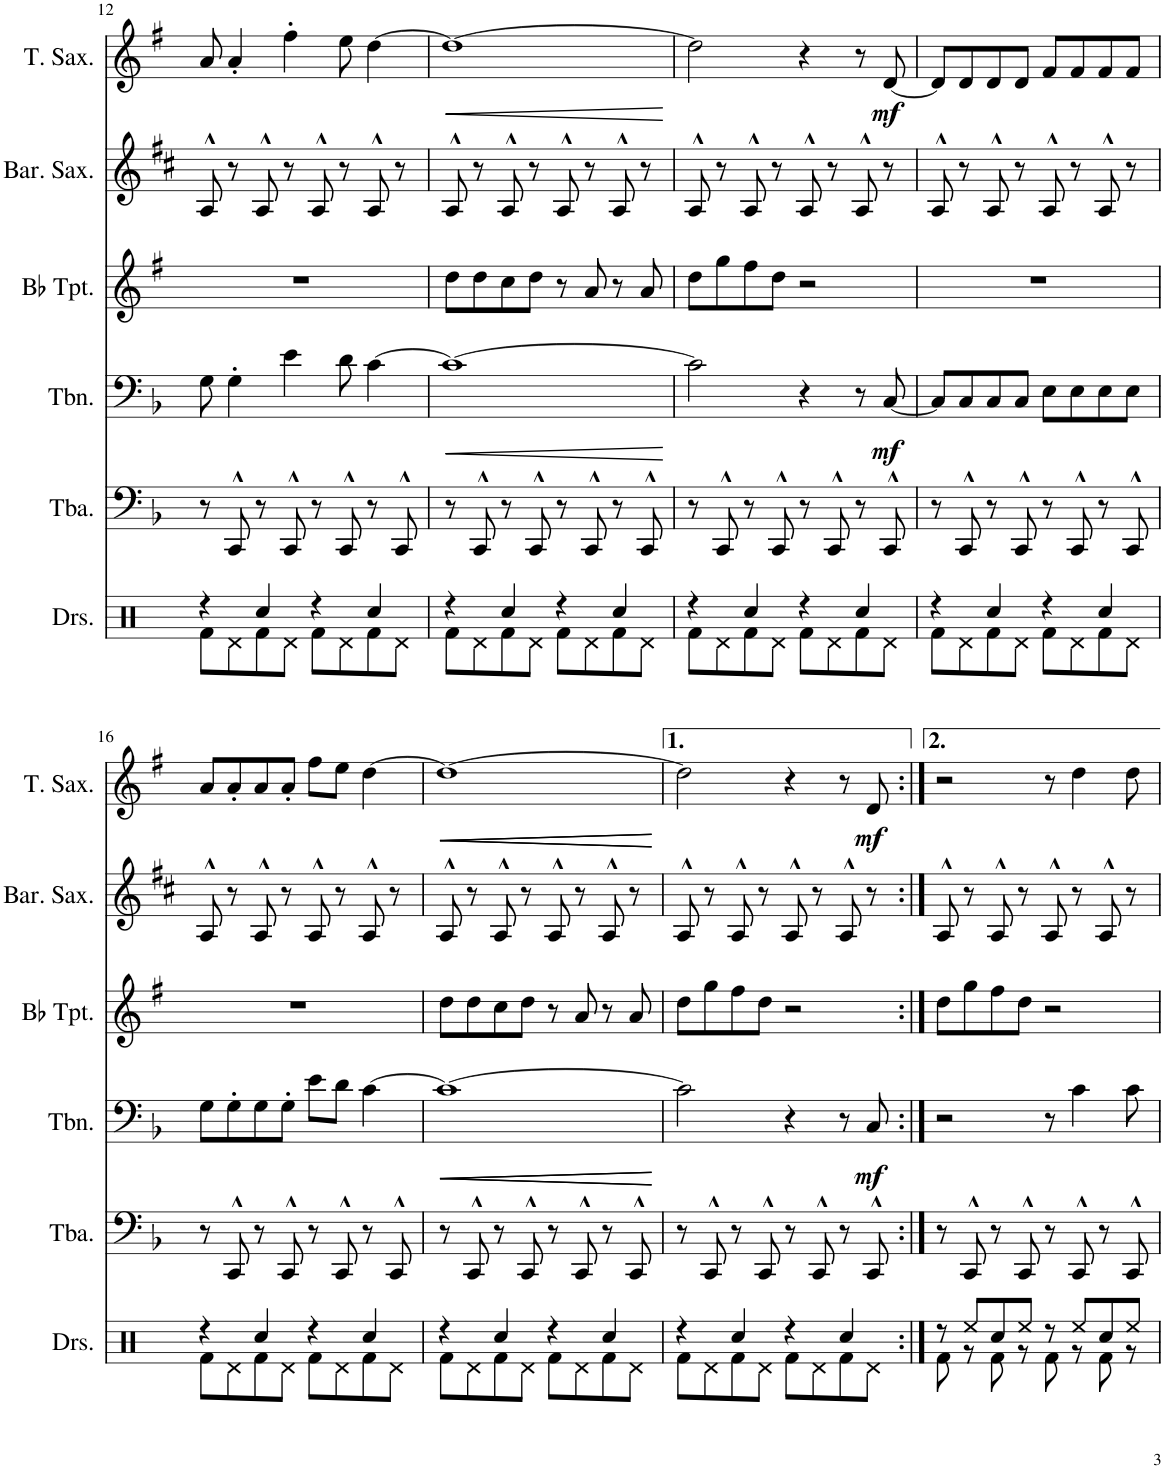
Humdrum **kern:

**kern	**kern	**kern	**dynam	**kern	**kern	**kern	**dynam
*part6	*part5	*part4	*part4	*part3	*part2	*part1	*part1
*staff6	*staff5	*staff4	*staff4	*staff3	*staff2	*staff1	*staff1
*I"Drumset	*I"Tuba	*I"Trombone	*	*I"Bb Trumpet	*I"Baritone Saxophone	*I"Tenor Saxophone	*
*I'Drs.	*I'Tba.	*I'Tbn.	*	*I'Bb Tpt.	*I'Bar. Sax.	*I'T. Sax.	*
!!LO:PB:g=z
*clefX	*clefF4	*clefF4	*	*clefG2	*clefG2	*clefG2	*
*	*	*	*	*Trd1c2	*Trd12c21	*Trd8c14	*
*k[]	*k[b-]	*k[b-]	*	*k[f#]	*k[f#c#]	*k[f#]	*
*M4/4	*M4/4	*M4/4	*	*M4/4	*M4/4	*M4/4	*
=12	=12	=12	=12	=12	=12	=12	=12
*^	*	*	*	*	*	*	*
4r	8Rf\L	8r	8G\	.	1r	8A^^/	8a/	.
.	8Rd\	8CC^^/	4G'\	.	.	8r	4a'/	.
4Rcc/	8Rf\	8r	.	.	.	8A^^/	.	.
.	8Rd\J	8CC^^/	4e\	.	.	8r	4ff#'\	.
4r	8Rf\L	8r	.	.	.	8A^^/	.	.
.	8Rd\	8CC^^/	8d\	.	.	8r	8ee\	.
4Rcc/	8Rf\	8r	[4c\	.	.	8A^^/	[4dd\	.
.	8Rd\J	8CC^^/	.	.	.	8r	.	.
=13	=13	=13	=13	=13	=13	=13	=13	=13
!	!	!	!	!LO:HP:b	!	!	!	!LO:HP:b
4r	8Rf\L	8r	1c_	<	8dd\L	8A^^/	1dd_	<
.	8Rd\	8CC^^/	.	.	8dd\	8r	.	.
4Rcc/	8Rf\	8r	.	.	8cc\	8A^^/	.	.
.	8Rd\J	8CC^^/	.	.	8dd\J	8r	.	.
4r	8Rf\L	8r	.	.	8r	8A^^/	.	.
.	8Rd\	8CC^^/	.	.	8a/	8r	.	.
4Rcc/	8Rf\	8r	.	.	8r	8A^^/	.	.
.	8Rd\J	8CC^^/	.	.	8a/	8r	.	.
*v	*v	*	*	*	*	*	*	*
.	.	.	[	.	.	.	[
=14	=14	=14	=14	=14	=14	=14	=14
*^	*	*	*	*	*	*	*
4r	8Rf\L	8r	2c\]	.	8dd\L	8A^^/	2dd\]	.
.	8Rd\	8CC^^/	.	.	8gg\	8r	.	.
4Rcc/	8Rf\	8r	.	.	8ff#\	8A^^/	.	.
.	8Rd\J	8CC^^/	.	.	8dd\J	8r	.	.
4r	8Rf\L	8r	4r	.	2r	8A^^/	4r	.
.	8Rd\	8CC^^/	.	.	.	8r	.	.
4Rcc/	8Rf\	8r	8r	.	.	8A^^/	8r	.
!	!	!	!	!LO:DY:b	!	!	!	!LO:DY:b
.	8Rd\J	8CC^^/	[8C/	mf	.	8r	[8d/	mf
=15	=15	=15	=15	=15	=15	=15	=15	=15
4r	8Rf\L	8r	8C/L]	.	1r	8A^^/	8d/L]	.
.	8Rd\	8CC^^/	8C/	.	.	8r	8d/	.
4Rcc/	8Rf\	8r	8C/	.	.	8A^^/	8d/	.
.	8Rd\J	8CC^^/	8C/J	.	.	8r	8d/J	.
4r	8Rf\L	8r	8E\L	.	.	8A^^/	8f#/L	.
.	8Rd\	8CC^^/	8E\	.	.	8r	8f#/	.
4Rcc/	8Rf\	8r	8E\	.	.	8A^^/	8f#/	.
.	8Rd\J	8CC^^/	8E\J	.	.	8r	8f#/J	.
!!LO:LB:g=z
=16	=16	=16	=16	=16	=16	=16	=16	=16
4r	8Rf\L	8r	8G\L	.	1r	8A^^/	8a/L	.
.	8Rd\	8CC^^/	8G'\	.	.	8r	8a'/	.
4Rcc/	8Rf\	8r	8G\	.	.	8A^^/	8a/	.
.	8Rd\J	8CC^^/	8G'\J	.	.	8r	8a'/J	.
4r	8Rf\L	8r	8e\L	.	.	8A^^/	8ff#\L	.
.	8Rd\	8CC^^/	8d\J	.	.	8r	8ee\J	.
4Rcc/	8Rf\	8r	[4c\	.	.	8A^^/	[4dd\	.
.	8Rd\J	8CC^^/	.	.	.	8r	.	.
=17	=17	=17	=17	=17	=17	=17	=17	=17
!	!	!	!	!LO:HP:b	!	!	!	!
!	!	!	!	!LO:HP:n=1:b	!	!	!	!LO:HP:b
!	!	!	!	!	!	!	!	!LO:HP:n=1:b
4r	8Rf\L	8r	1c_	< <	8dd\L	8A^^/	1dd_	< <
.	8Rd\	8CC^^/	.	.	8dd\	8r	.	.
4Rcc/	8Rf\	8r	.	.	8cc\	8A^^/	.	.
.	8Rd\J	8CC^^/	.	.	8dd\J	8r	.	.
4r	8Rf\L	8r	.	.	8r	8A^^/	.	.
.	8Rd\	8CC^^/	.	.	8a/	8r	.	.
4Rcc/	8Rf\	8r	.	.	8r	8A^^/	.	.
.	8Rd\J	8CC^^/	.	.	8a/	8r	.	.
*v	*v	*	*	*	*	*	*	*
.	.	.	[	.	.	.	[
=18	=18	=18	=18	=18	=18	=18	=18
*^	*	*	*	*	*	*	*
4r	8Rf\L	8r	2c\]	.	8dd\L	8A^^/	2dd\]	.
.	8Rd\	8CC^^/	.	.	8gg\	8r	.	.
4Rcc/	8Rf\	8r	.	.	8ff#\	8A^^/	.	.
.	8Rd\J	8CC^^/	.	.	8dd\J	8r	.	.
4r	8Rf\L	8r	4r	[	2r	8A^^/	4r	[
.	8Rd\	8CC^^/	.	.	.	8r	.	.
4Rcc/	8Rf\	8r	8r	.	.	8A^^/	8r	.
!	!	!	!	!LO:DY:b	!	!	!	!LO:DY:b
.	8Rd\J	8CC^^/	8C/	mf	.	8r	8d/	mf
=19:|!	=19:|!	=19:|!	=19:|!	=19:|!	=19:|!	=19:|!	=19:|!	=19:|!
8r	8Rf\	8r	2r	.	8dd\L	8A^^/	2r	.
8Ree/L	8r	8CC^^/	.	.	8gg\	8r	.	.
8Rcc/	8Rf\	8r	.	.	8ff#\	8A^^/	.	.
8Ree/J	8r	8CC^^/	.	.	8dd\J	8r	.	.
8r	8Rf\	8r	8r	.	2r	8A^^/	8r	.
8Ree/L	8r	8CC^^/	4c\	.	.	8r	4dd\	.
8Rcc/	8Rf\	8r	.	.	.	8A^^/	.	.
8Ree/J	8r	8CC^^/	8c\	.	.	8r	8dd\	.
*v	*v	*	*	*	*	*	*	*
=	=	=	=	=	=	=	=
*-	*-	*-	*-	*-	*-	*-	*-
